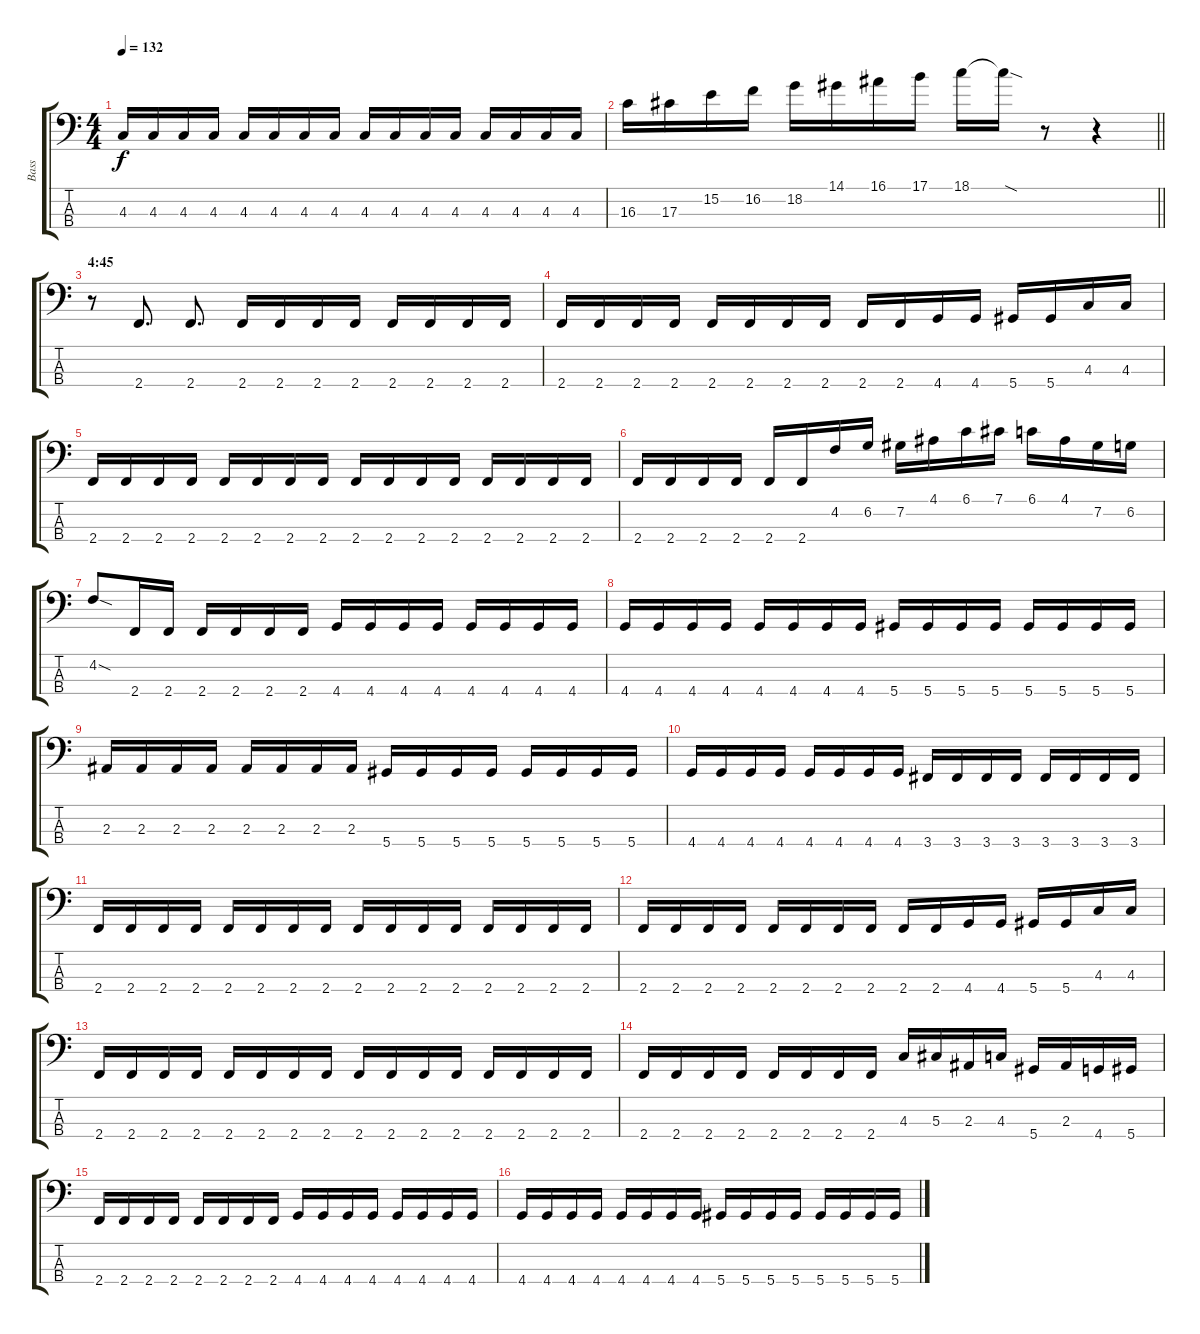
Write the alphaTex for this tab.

\track ("Bass" "Bass") {instrument electricbassfinger}
\staff {score tabs}
\tuning (Gb2 Db2 Ab1 Eb1) {hide}
\ts (4 4)
\tempo 132
\clef f4
\ks c
4.3.16{dy f} 4.3.16 4.3.16 4.3.16 4.3.16 4.3.16 4.3.16 4.3.16 4.3.16 4.3.16 4.3.16 4.3.16 4.3.16 4.3.16 4.3.16 4.3.16 |
\barLineRight lightlight
16.3.16 17.3.16 15.2.16 16.2.16 18.2.16 14.1.16 16.1.16 17.1.16 18.1.16 18.1{sod t}.16 r.8 r.4 |
\section ("" "4:45")
r.8 2.4.8{d} 2.4.8{d} 2.4.16 2.4.16 2.4.16 2.4.16 2.4.16 2.4.16 2.4.16 2.4.16 |
2.4.16 2.4.16 2.4.16 2.4.16 2.4.16 2.4.16 2.4.16 2.4.16 2.4.16 2.4.16 4.4.16 4.4.16 5.4.16 5.4.16 4.3.16 4.3.16 |
2.4.16 2.4.16 2.4.16 2.4.16 2.4.16 2.4.16 2.4.16 2.4.16 2.4.16 2.4.16 2.4.16 2.4.16 2.4.16 2.4.16 2.4.16 2.4.16 |
2.4.16 2.4.16 2.4.16 2.4.16 2.4.16 2.4.16 4.2.16 6.2.16 7.2.16 4.1.16 6.1.16 7.1.16 6.1.16 4.1.16 7.2.16 6.2.16 |
4.2{sod}.8 2.4.16 2.4.16 2.4.16 2.4.16 2.4.16 2.4.16 4.4.16 4.4.16 4.4.16 4.4.16 4.4.16 4.4.16 4.4.16 4.4.16 |
4.4.16 4.4.16 4.4.16 4.4.16 4.4.16 4.4.16 4.4.16 4.4.16 5.4.16 5.4.16 5.4.16 5.4.16 5.4.16 5.4.16 5.4.16 5.4.16 |
2.3.16 2.3.16 2.3.16 2.3.16 2.3.16 2.3.16 2.3.16 2.3.16 5.4.16 5.4.16 5.4.16 5.4.16 5.4.16 5.4.16 5.4.16 5.4.16 |
4.4.16 4.4.16 4.4.16 4.4.16 4.4.16 4.4.16 4.4.16 4.4.16 3.4.16 3.4.16 3.4.16 3.4.16 3.4.16 3.4.16 3.4.16 3.4.16 |
2.4.16 2.4.16 2.4.16 2.4.16 2.4.16 2.4.16 2.4.16 2.4.16 2.4.16 2.4.16 2.4.16 2.4.16 2.4.16 2.4.16 2.4.16 2.4.16 |
2.4.16 2.4.16 2.4.16 2.4.16 2.4.16 2.4.16 2.4.16 2.4.16 2.4.16 2.4.16 4.4.16 4.4.16 5.4.16 5.4.16 4.3.16 4.3.16 |
2.4.16 2.4.16 2.4.16 2.4.16 2.4.16 2.4.16 2.4.16 2.4.16 2.4.16 2.4.16 2.4.16 2.4.16 2.4.16 2.4.16 2.4.16 2.4.16 |
2.4.16 2.4.16 2.4.16 2.4.16 2.4.16 2.4.16 2.4.16 2.4.16 4.3.16 5.3.16 2.3.16 4.3.16 5.4.16 2.3.16 4.4.16 5.4.16 |
2.4.16 2.4.16 2.4.16 2.4.16 2.4.16 2.4.16 2.4.16 2.4.16 4.4.16 4.4.16 4.4.16 4.4.16 4.4.16 4.4.16 4.4.16 4.4.16 |
4.4.16 4.4.16 4.4.16 4.4.16 4.4.16 4.4.16 4.4.16 4.4.16 5.4.16 5.4.16 5.4.16 5.4.16 5.4.16 5.4.16 5.4.16 5.4.16
